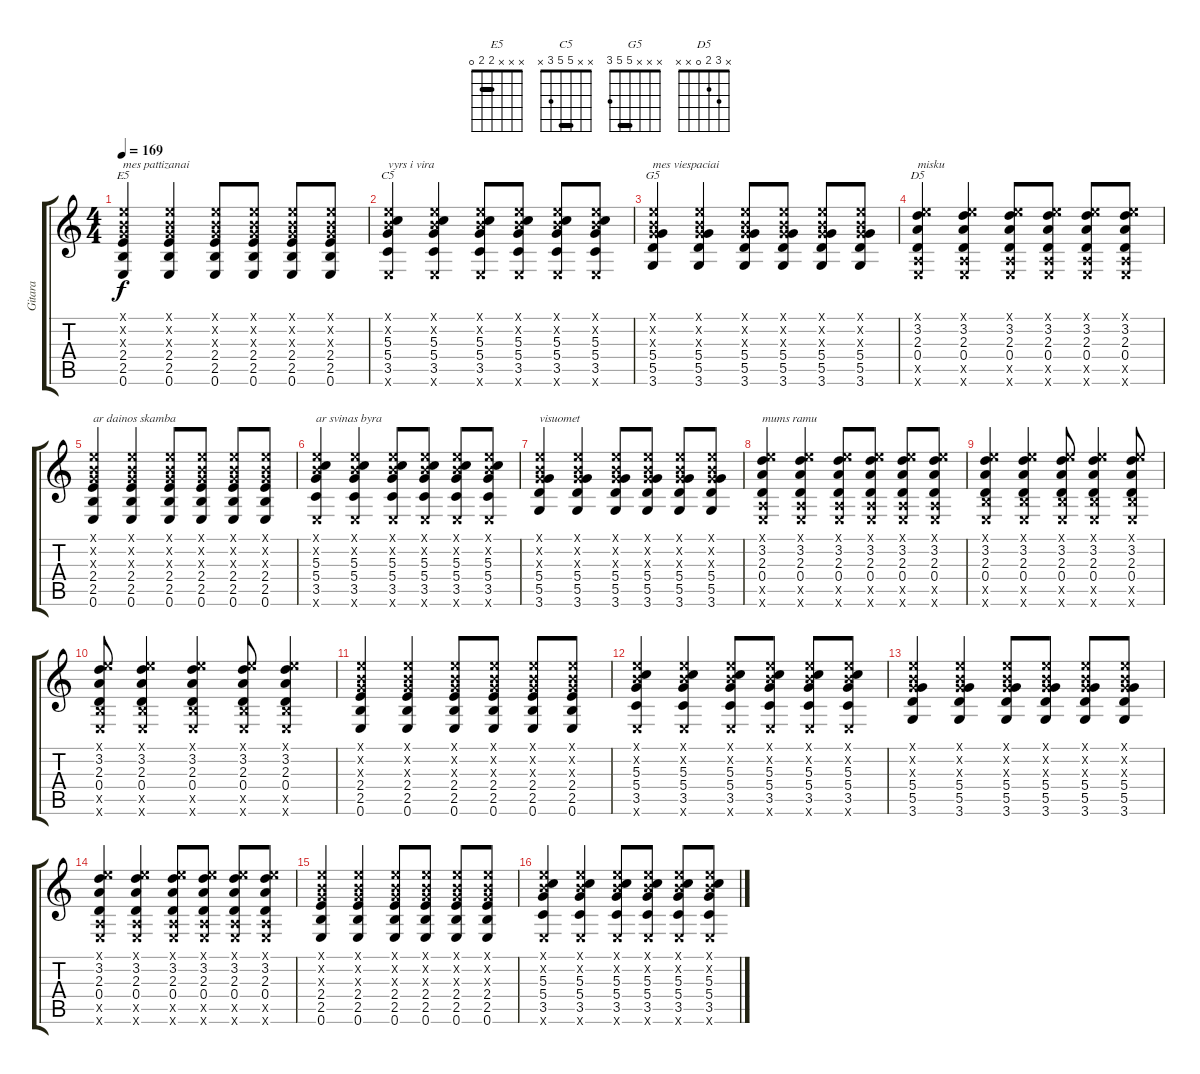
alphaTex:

\track ("Gitara" "Gitara") {instrument acousticguitarsteel}
\staff {score tabs}
\tuning (E4 B3 G3 D3 A2 E2) {hide}
\chord ("E5" x x x 2 2 0) {barre 2}
\chord ("C5" x x 5 5 3 x) {barre 5}
\chord ("G5" x x x 5 5 3) {barre 5}
\chord ("D5" x 3 2 0 x x)
\ts (4 4)
\tempo 169
\clef g2
\ks c
(0.1{x} 0.2{x} 0.3{x} 2.4 2.5 0.6).4{ch "E5" txt "mes pattizanai" dy f} (0.1{x} 0.2{x} 0.3{x} 2.4 2.5 0.6).4 (0.1{x} 0.2{x} 0.3{x} 2.4 2.5 0.6).8 (0.1{x} 0.2{x} 0.3{x} 2.4 2.5 0.6).8 (0.1{x} 0.2{x} 0.3{x} 2.4 2.5 0.6).8 (0.1{x} 0.2{x} 0.3{x} 2.4 2.5 0.6).8 |
(0.1{x} 0.2{x} 5.3 5.4 3.5 0.6{x}).4{ch "C5" txt "vyrs i vira"} (0.1{x} 0.2{x} 5.3 5.4 3.5 0.6{x}).4 (0.1{x} 0.2{x} 5.3 5.4 3.5 0.6{x}).8 (0.1{x} 0.2{x} 5.3 5.4 3.5 0.6{x}).8 (0.1{x} 0.2{x} 5.3 5.4 3.5 0.6{x}).8 (0.1{x} 0.2{x} 5.3 5.4 3.5 0.6{x}).8 |
(0.1{x} 0.2{x} 0.3{x} 5.4 5.5 3.6).4{ch "G5" txt "mes viespaciai"} (0.1{x} 0.2{x} 0.3{x} 5.4 5.5 3.6).4 (0.1{x} 0.2{x} 0.3{x} 5.4 5.5 3.6).8 (0.1{x} 0.2{x} 0.3{x} 5.4 5.5 3.6).8 (0.1{x} 0.2{x} 0.3{x} 5.4 5.5 3.6).8 (0.1{x} 0.2{x} 0.3{x} 5.4 5.5 3.6).8 |
(0.1{x} 3.2 2.3 0.4 0.5{x} 0.6{x}).4{ch "D5" txt "misku"} (0.1{x} 3.2 2.3 0.4 0.5{x} 0.6{x}).4 (0.1{x} 3.2 2.3 0.4 0.5{x} 0.6{x}).8 (0.1{x} 3.2 2.3 0.4 0.5{x} 0.6{x}).8 (0.1{x} 3.2 2.3 0.4 0.5{x} 0.6{x}).8 (0.1{x} 3.2 2.3 0.4 0.5{x} 0.6{x}).8 |
(0.1{x} 0.2{x} 0.3{x} 2.4 2.5 0.6).4{txt "ar dainos skamba"} (0.1{x} 0.2{x} 0.3{x} 2.4 2.5 0.6).4 (0.1{x} 0.2{x} 0.3{x} 2.4 2.5 0.6).8 (0.1{x} 0.2{x} 0.3{x} 2.4 2.5 0.6).8 (0.1{x} 0.2{x} 0.3{x} 2.4 2.5 0.6).8 (0.1{x} 0.2{x} 0.3{x} 2.4 2.5 0.6).8 |
(0.1{x} 0.2{x} 5.3 5.4 3.5 0.6{x}).4{txt "ar svinas byra"} (0.1{x} 0.2{x} 5.3 5.4 3.5 0.6{x}).4 (0.1{x} 0.2{x} 5.3 5.4 3.5 0.6{x}).8 (0.1{x} 0.2{x} 5.3 5.4 3.5 0.6{x}).8 (0.1{x} 0.2{x} 5.3 5.4 3.5 0.6{x}).8 (0.1{x} 0.2{x} 5.3 5.4 3.5 0.6{x}).8 |
(0.1{x} 0.2{x} 0.3{x} 5.4 5.5 3.6).4{txt "visuomet "} (0.1{x} 0.2{x} 0.3{x} 5.4 5.5 3.6).4 (0.1{x} 0.2{x} 0.3{x} 5.4 5.5 3.6).8 (0.1{x} 0.2{x} 0.3{x} 5.4 5.5 3.6).8 (0.1{x} 0.2{x} 0.3{x} 5.4 5.5 3.6).8 (0.1{x} 0.2{x} 0.3{x} 5.4 5.5 3.6).8 |
(0.1{x} 3.2 2.3 0.4 0.5{x} 0.6{x}).4{txt "mums ramu"} (0.1{x} 3.2 2.3 0.4 0.5{x} 0.6{x}).4 (0.1{x} 3.2 2.3 0.4 0.5{x} 0.6{x}).8 (0.1{x} 3.2 2.3 0.4 0.5{x} 0.6{x}).8 (0.1{x} 3.2 2.3 0.4 0.5{x} 0.6{x}).8 (0.1{x} 3.2 2.3 0.4 0.5{x} 0.6{x}).8 |
(0.1{x} 3.2 2.3 0.4 2.5{x} 0.6{x}).4 (0.1{x} 3.2 2.3 0.4 2.5{x} 0.6{x}).4 (0.1{x} 3.2 2.3 0.4 2.5{x} 0.6{x}).8 (0.1{x} 3.2 2.3 0.4 2.5{x} 0.6{x}).4 (0.1{x} 3.2 2.3 0.4 2.5{x} 0.6{x}).8 |
(0.1{x} 3.2 2.3 0.4 2.5{x} 0.6{x}).8 (0.1{x} 3.2 2.3 0.4 2.5{x} 0.6{x}).4 (0.1{x} 3.2 2.3 0.4 2.5{x} 0.6{x}).4 (0.1{x} 3.2 2.3 0.4 2.5{x} 0.6{x}).8 (0.1{x} 3.2 2.3 0.4 2.5{x} 0.6{x}).4 |
(0.1{x} 0.2{x} 0.3{x} 2.4 2.5 0.6).4 (0.1{x} 0.2{x} 0.3{x} 2.4 2.5 0.6).4 (0.1{x} 0.2{x} 0.3{x} 2.4 2.5 0.6).8 (0.1{x} 0.2{x} 0.3{x} 2.4 2.5 0.6).8 (0.1{x} 0.2{x} 0.3{x} 2.4 2.5 0.6).8 (0.1{x} 0.2{x} 0.3{x} 2.4 2.5 0.6).8 |
(0.1{x} 0.2{x} 5.3 5.4 3.5 0.6{x}).4 (0.1{x} 0.2{x} 5.3 5.4 3.5 0.6{x}).4 (0.1{x} 0.2{x} 5.3 5.4 3.5 0.6{x}).8 (0.1{x} 0.2{x} 5.3 5.4 3.5 0.6{x}).8 (0.1{x} 0.2{x} 5.3 5.4 3.5 0.6{x}).8 (0.1{x} 0.2{x} 5.3 5.4 3.5 0.6{x}).8 |
(0.1{x} 0.2{x} 0.3{x} 5.4 5.5 3.6).4 (0.1{x} 0.2{x} 0.3{x} 5.4 5.5 3.6).4 (0.1{x} 0.2{x} 0.3{x} 5.4 5.5 3.6).8 (0.1{x} 0.2{x} 0.3{x} 5.4 5.5 3.6).8 (0.1{x} 0.2{x} 0.3{x} 5.4 5.5 3.6).8 (0.1{x} 0.2{x} 0.3{x} 5.4 5.5 3.6).8 |
(0.1{x} 3.2 2.3 0.4 0.5{x} 0.6{x}).4 (0.1{x} 3.2 2.3 0.4 0.5{x} 0.6{x}).4 (0.1{x} 3.2 2.3 0.4 0.5{x} 0.6{x}).8 (0.1{x} 3.2 2.3 0.4 0.5{x} 0.6{x}).8 (0.1{x} 3.2 2.3 0.4 0.5{x} 0.6{x}).8 (0.1{x} 3.2 2.3 0.4 0.5{x} 0.6{x}).8 |
(0.1{x} 0.2{x} 0.3{x} 2.4 2.5 0.6).4 (0.1{x} 0.2{x} 0.3{x} 2.4 2.5 0.6).4 (0.1{x} 0.2{x} 0.3{x} 2.4 2.5 0.6).8 (0.1{x} 0.2{x} 0.3{x} 2.4 2.5 0.6).8 (0.1{x} 0.2{x} 0.3{x} 2.4 2.5 0.6).8 (0.1{x} 0.2{x} 0.3{x} 2.4 2.5 0.6).8 |
(0.1{x} 0.2{x} 5.3 5.4 3.5 0.6{x}).4 (0.1{x} 0.2{x} 5.3 5.4 3.5 0.6{x}).4 (0.1{x} 0.2{x} 5.3 5.4 3.5 0.6{x}).8 (0.1{x} 0.2{x} 5.3 5.4 3.5 0.6{x}).8 (0.1{x} 0.2{x} 5.3 5.4 3.5 0.6{x}).8 (0.1{x} 0.2{x} 5.3 5.4 3.5 0.6{x}).8
